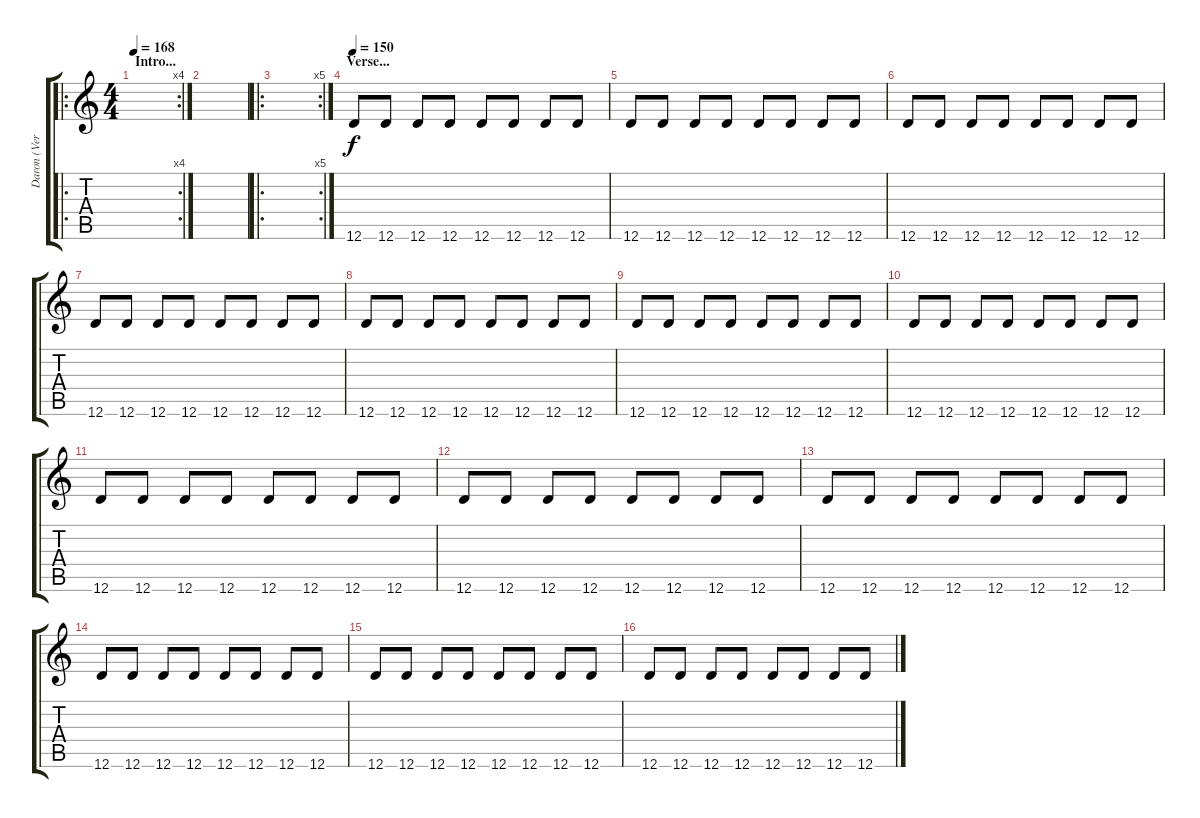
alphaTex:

\track ("Daron (Verse)" "Daron (Ver") {instrument overdrivenguitar}
\staff {score tabs}
\tuning (E4 B3 G3 D3 A2 D2) {hide}
\ro
\rc 4
\ts (4 4)
\section ("" "Intro...")
\tempo 168
\clef g2
\ks c
|
|
\ro
\rc 5
|
\section ("" "Verse...")
\tempo 150
12.6.8{volume 9 instrument acousticguitarsteel} 12.6.8 12.6.8 12.6.8 12.6.8 12.6.8 12.6.8 12.6.8 |
12.6.8 12.6.8 12.6.8 12.6.8 12.6.8 12.6.8 12.6.8 12.6.8 |
12.6.8 12.6.8 12.6.8 12.6.8 12.6.8 12.6.8 12.6.8 12.6.8 |
12.6.8 12.6.8 12.6.8 12.6.8 12.6.8 12.6.8 12.6.8 12.6.8 |
12.6.8 12.6.8 12.6.8 12.6.8 12.6.8 12.6.8 12.6.8 12.6.8 |
12.6.8 12.6.8 12.6.8 12.6.8 12.6.8 12.6.8 12.6.8 12.6.8 |
12.6.8 12.6.8 12.6.8 12.6.8 12.6.8 12.6.8 12.6.8 12.6.8 |
12.6.8 12.6.8 12.6.8 12.6.8 12.6.8 12.6.8 12.6.8 12.6.8 |
12.6.8 12.6.8 12.6.8 12.6.8 12.6.8 12.6.8 12.6.8 12.6.8 |
12.6.8 12.6.8 12.6.8 12.6.8 12.6.8 12.6.8 12.6.8 12.6.8 |
12.6.8 12.6.8 12.6.8 12.6.8 12.6.8 12.6.8 12.6.8 12.6.8 |
12.6.8 12.6.8 12.6.8 12.6.8 12.6.8 12.6.8 12.6.8 12.6.8 |
12.6.8 12.6.8 12.6.8 12.6.8 12.6.8 12.6.8 12.6.8 12.6.8
